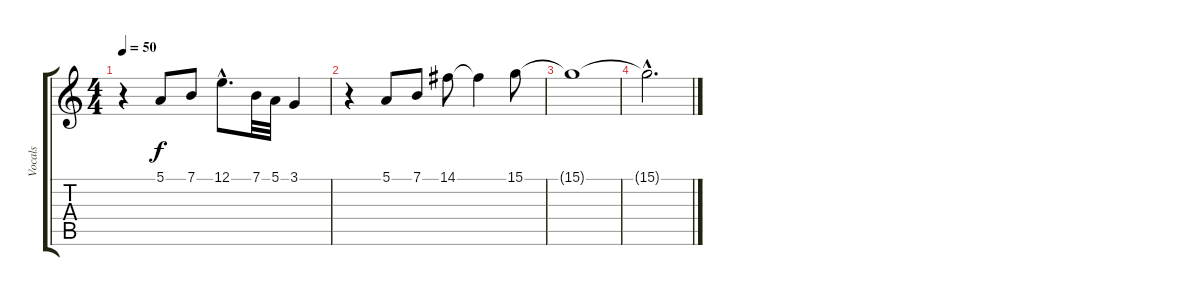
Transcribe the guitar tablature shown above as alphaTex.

\track ("Vocals" "Vocals") {instrument acousticgrandpiano}
\staff {score tabs}
\tuning (E4 B3 G3 D3 A2 E2) {hide}
\ts (4 4)
\tempo 50
\clef g2
\ks c
r.4{dy f} 5.1.8 7.1.8 12.1{hac}.8{d} 7.1.32 5.1.32 3.1.4 |
r.4 5.1.8 7.1.8 14.1.8 14.1{t}.4 15.1.8 |
15.1{t}.1 |
15.1{hac t}.2{d}
